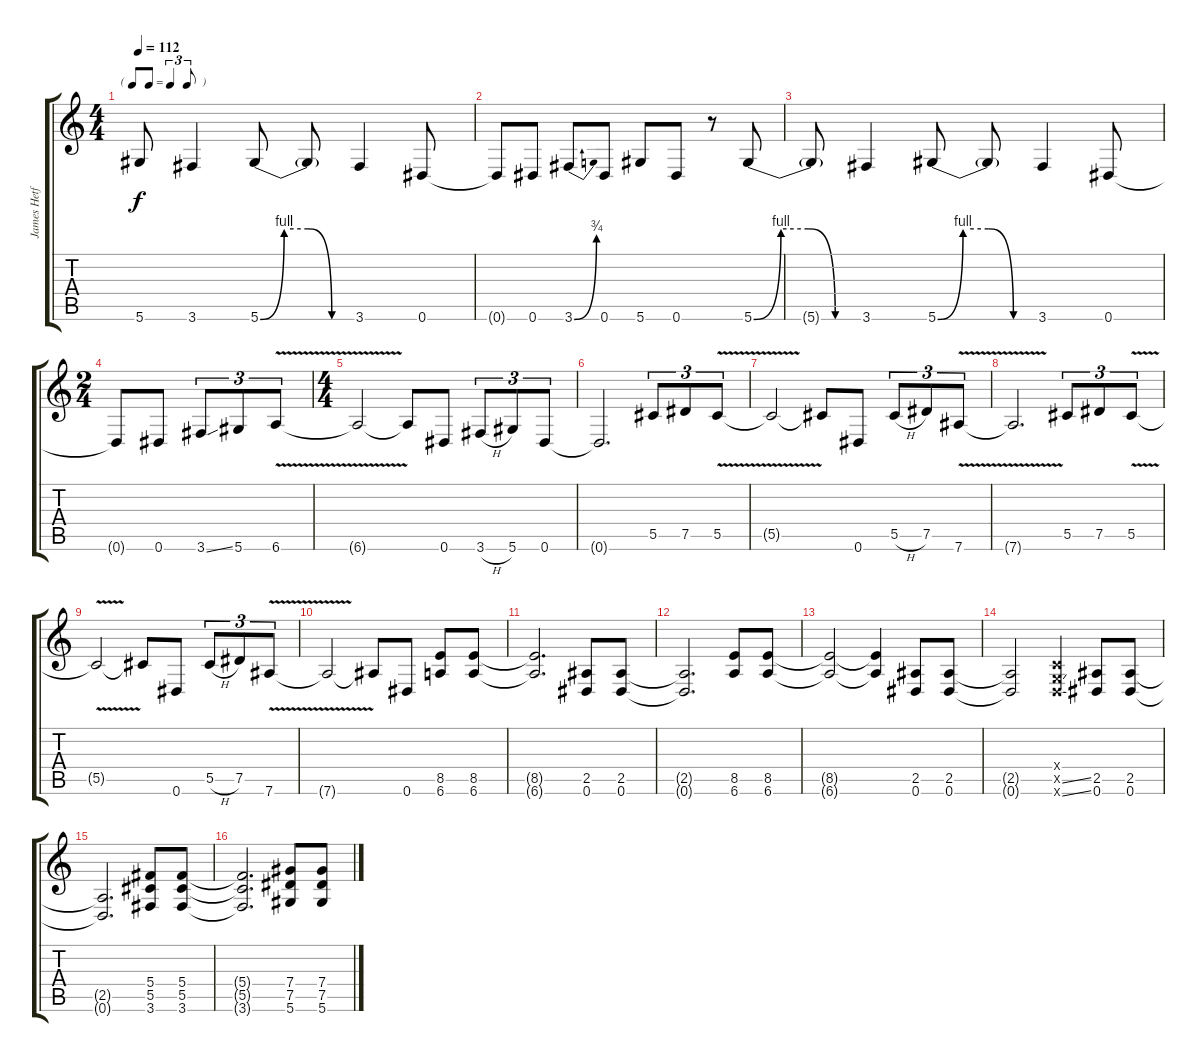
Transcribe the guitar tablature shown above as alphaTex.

\track ("James Hetfield (Gtr 1)" "James Hetf") {instrument distortionguitar}
\staff {score tabs}
\tuning (Eb4 Bb3 Gb3 Db3 Ab2 Eb2) {hide}
\ts (4 4)
\tf triplet8th
\tempo 112
\clef g2
\ks c
5.6{t}.8{dy f} 3.6.4 5.6{be (custom 0 0 15 4 30 4 45 0 60 0)}.8 5.6{t}.8 3.6.4 0.6.8 |
0.6{t}.8 0.6.8 3.6{be (bend 0 0 60 3)}.8 0.6.8 5.6.8 0.6.8 r.8 5.6{be (custom 0 0 15 4 30 4 45 0 60 0)}.8 |
5.6{t}.8 3.6.4 5.6{be (custom 0 0 15 4 30 4 45 0 60 0)}.8 5.6{t}.8 3.6.4 0.6.8 |
\ts (2 4)
0.6{t}.8 0.6.8 3.6{ss}.8{tu (3 2)} 5.6.8{tu (3 2)} 6.6{v}.8{tu (3 2)} |
\ts (4 4)
6.6{t}.2 6.6{t}.8 0.6.8 3.6{h}.8{tu (3 2)} 5.6.8{tu (3 2)} 0.6.8{tu (3 2)} |
0.6{t}.2{d} 5.5.8{tu (3 2)} 7.5.8{tu (3 2)} 5.5{v}.8{tu (3 2)} |
5.5{t}.2 5.5{t}.8 0.6.8 5.5{h}.8{tu (3 2)} 7.5.8{tu (3 2)} 7.6{v}.8{tu (3 2)} |
7.6{t}.2{d} 5.5.8{tu (3 2)} 7.5.8{tu (3 2)} 5.5{v}.8{tu (3 2)} |
5.5{t}.2 5.5{t}.8 0.6.8 5.5{h}.8{tu (3 2)} 7.5.8{tu (3 2)} 7.6{v}.8{tu (3 2)} |
7.6{t}.2 7.6{t}.8 0.6.8 (8.5 6.6).8 (8.5 6.6).8 |
(8.5{t} 6.6{t}).2{d} (2.5 0.6).8 (2.5 0.6).8 |
(2.5{t} 0.6{t}).2{d} (8.5 6.6).8 (8.5 6.6).8 |
(8.5{t} 6.6{t}).2 (8.5{t} 6.6{t}).4 (2.5 0.6).8 (2.5 0.6).8 |
(2.5{t} 0.6{t}).2 (-1.4{x} -1.5{ss x} -1.6{ss x}).4 (2.5 0.6).8 (2.5 0.6).8 |
(2.5{t} 0.6{t}).2{d} (5.4 5.5 3.6).8 (5.4 5.5 3.6).8 |
(5.4{t} 5.5{t} 3.6{t}).2{d} (7.4 7.5 5.6).8 (7.4 7.5 5.6).8
